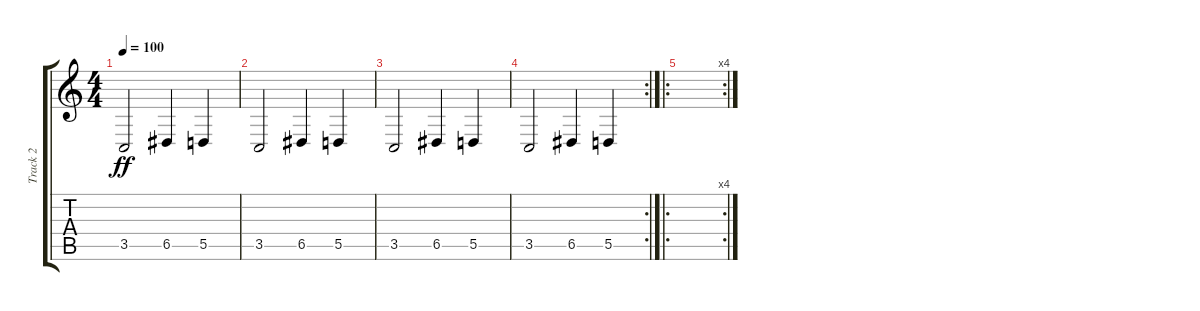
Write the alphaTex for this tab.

\track ("Track 2" "Track 2") {instrument choiraahs}
\staff {score tabs}
\tuning (E4 B3 G3 D3 A2 E2) {hide}
\ts (4 4)
\tempo 100
\clef g2
\ks c
3.5.2{dy ff} 6.5.4 5.5.4 |
3.5.2 6.5.4 5.5.4 |
3.5.2 6.5.4 5.5.4 |
\rc 2
3.5.2 6.5.4 5.5.4 |
\ro
\rc 4
